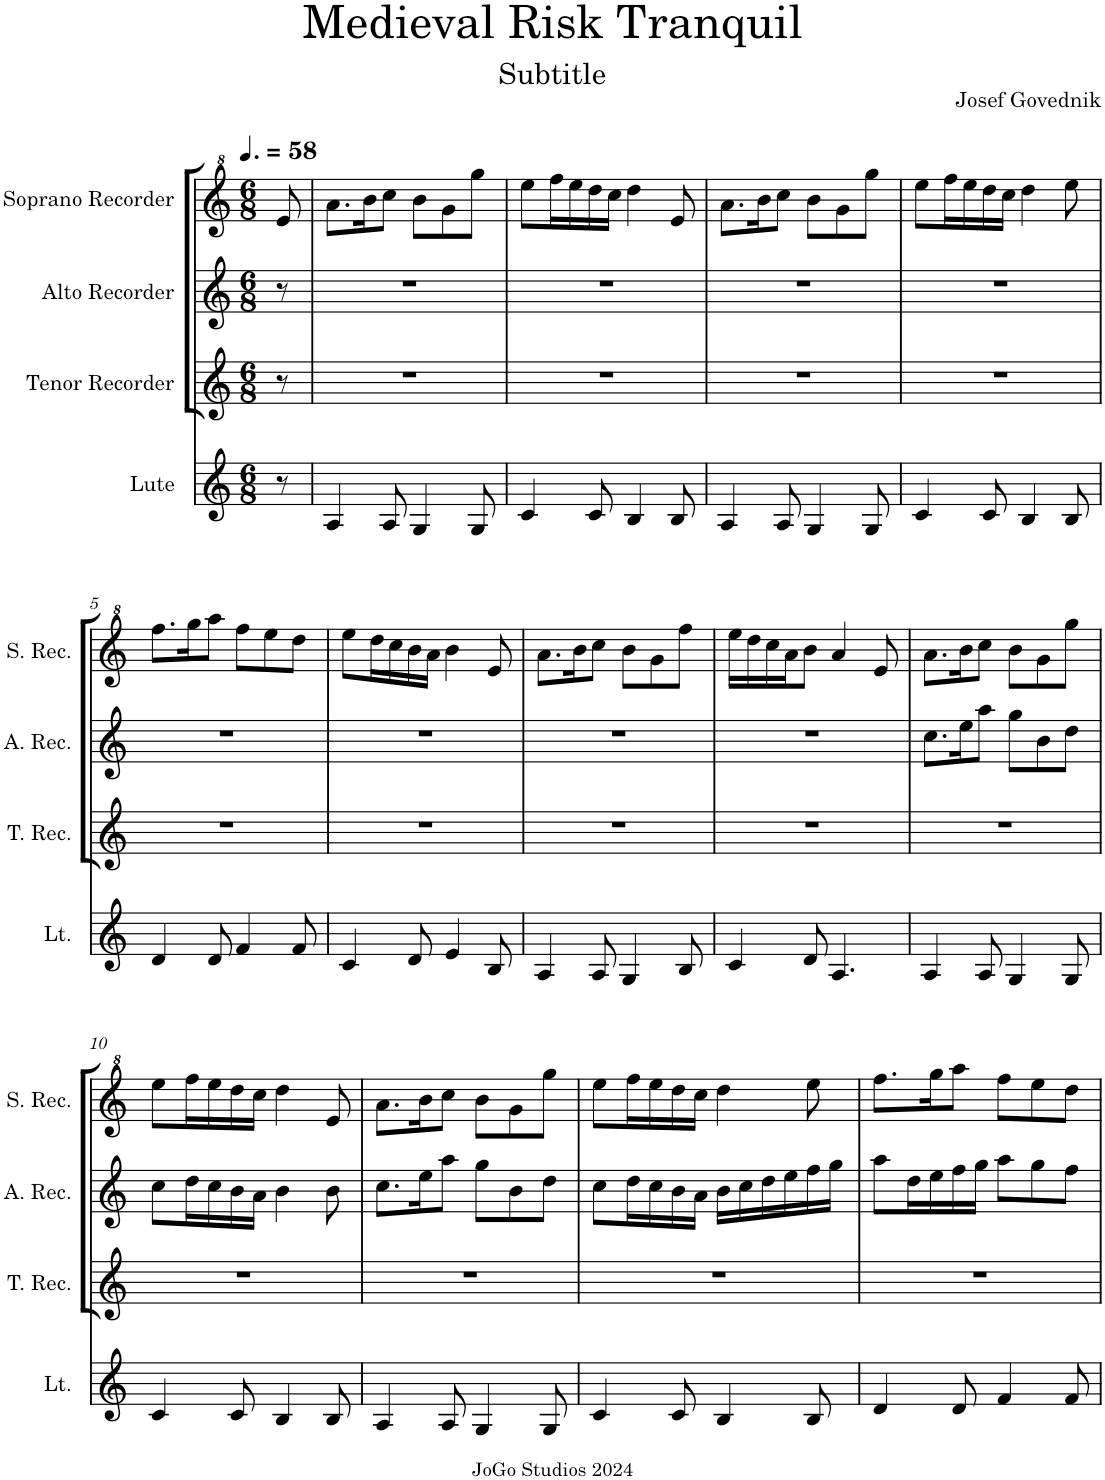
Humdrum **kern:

**kern	**kern	**kern	**kern
*part4	*part3	*part2	*part1
*staff4	*staff3	*staff2	*staff1
*I"Lute	*I"Tenor Recorder	*I"Alto Recorder	*I"Soprano Recorder
*I'Lt.	*I'T. Rec.	*I'A. Rec.	*I'S. Rec.
*clefG2	*clefG2	*clefG2	*clefG^2
*k[]	*k[]	*k[]	*k[]
*M6/8	*M6/8	*M6/8	*M6/8
*MM87	*MM87	*MM87	*MM87
=	=	=	=
8r	8r	8r	8ee/
=1	=1	=1	=1
4A/	2.r	2.r	8.aa\L
.	.	.	16bb\K
8A/	.	.	8ccc\J
4G/	.	.	8bb\L
.	.	.	8gg\
8G/	.	.	8ggg\J
=2	=2	=2	=2
4c/	2.r	2.r	8eee\L
.	.	.	16fff\L
.	.	.	16eee\
8c/	.	.	16ddd\
.	.	.	16ccc\JJ
4B/	.	.	4ddd\
8B/	.	.	8ee/
=3	=3	=3	=3
4A/	2.r	2.r	8.aa\L
.	.	.	16bb\K
8A/	.	.	8ccc\J
4G/	.	.	8bb\L
.	.	.	8gg\
8G/	.	.	8ggg\J
=4	=4	=4	=4
4c/	2.r	2.r	8eee\L
.	.	.	16fff\L
.	.	.	16eee\
8c/	.	.	16ddd\
.	.	.	16ccc\JJ
4B/	.	.	4ddd\
8B/	.	.	8eee\
!!LO:LB:g=z
=5	=5	=5	=5
4d/	2.r	2.r	8.fff\L
.	.	.	16ggg\K
8d/	.	.	8aaa\J
4f/	.	.	8fff\L
.	.	.	8eee\
8f/	.	.	8ddd\J
=6	=6	=6	=6
4c/	2.r	2.r	8eee\L
.	.	.	16ddd\L
.	.	.	16ccc\
8d/	.	.	16bb\
.	.	.	16aa\JJ
4e/	.	.	4bb\
8B/	.	.	8ee/
=7	=7	=7	=7
4A/	2.r	2.r	8.aa\L
.	.	.	16bb\K
8A/	.	.	8ccc\J
4G/	.	.	8bb\L
.	.	.	8gg\
8B/	.	.	8fff\J
=8	=8	=8	=8
4c/	2.r	2.r	16eee\LL
.	.	.	16ddd\
.	.	.	16ccc\
.	.	.	16aa\J
8d/	.	.	8bb\J
4.A/	.	.	4aa/
.	.	.	8ee/
=9	=9	=9	=9
4A/	2.r	8.cc\L	8.aa\L
.	.	16ee\K	16bb\K
8A/	.	8aa\J	8ccc\J
4G/	.	8gg\L	8bb\L
.	.	8b\	8gg\
8G/	.	8dd\J	8ggg\J
!!LO:LB:g=z
=10	=10	=10	=10
4c/	2.r	8cc\L	8eee\L
.	.	16dd\L	16fff\L
.	.	16cc\	16eee\
8c/	.	16b\	16ddd\
.	.	16a\JJ	16ccc\JJ
4B/	.	4b\	4ddd\
8B/	.	8b\	8ee/
=11	=11	=11	=11
4A/	2.r	8.cc\L	8.aa\L
.	.	16ee\K	16bb\K
8A/	.	8aa\J	8ccc\J
4G/	.	8gg\L	8bb\L
.	.	8b\	8gg\
8G/	.	8dd\J	8ggg\J
=12	=12	=12	=12
4c/	2.r	8cc\L	8eee\L
.	.	16dd\L	16fff\L
.	.	16cc\	16eee\
8c/	.	16b\	16ddd\
.	.	16a\JJ	16ccc\JJ
4B/	.	16b\LL	4ddd\
.	.	16cc\	.
.	.	16dd\	.
.	.	16ee\	.
8B/	.	16ff\	8eee\
.	.	16gg\JJ	.
=13	=13	=13	=13
4d/	2.r	8aa\L	8.fff\L
.	.	16dd\L	.
.	.	16ee\	16ggg\K
8d/	.	16ff\	8aaa\J
.	.	16gg\JJ	.
4f/	.	8aa\L	8fff\L
.	.	8gg\	8eee\
8f/	.	8ff\J	8ddd\J
=	=	=	=
*-	*-	*-	*-
